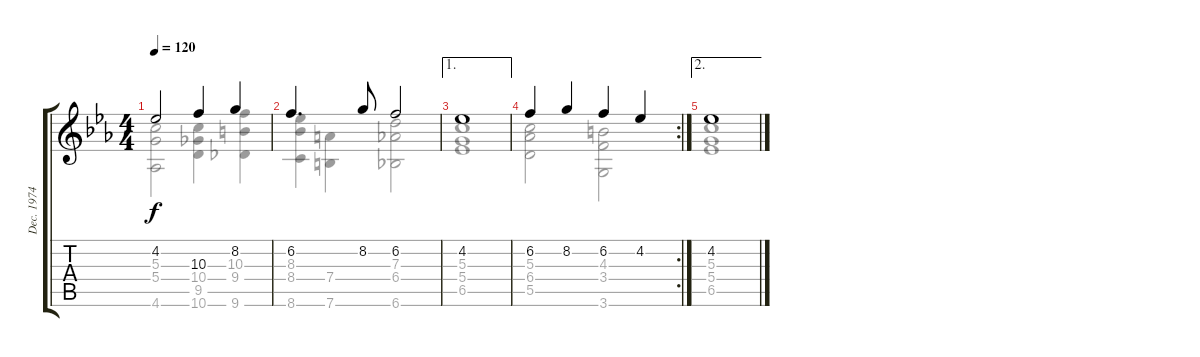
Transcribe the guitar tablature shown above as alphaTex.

\track ("Dec. 1974" "Dec. 1974") {instrument electricguitarjazz}
\staff {score tabs}
\tuning (E4 B3 G3 D3 A2 E2) {hide}
\voice
\ts (4 4)
\tempo 120
\clef g2
\ks cminor
4.2.2{dy f} 10.3.4 8.2.4 |
6.2.4{d} 8.2.8 6.2.2 |
\ae 1
4.2.1 |
\rc 2
6.2.4 8.2.4 6.2.4 4.2.4 |
\ae 2
4.2.1
\voice
\clef g2
\ottava regular
\simile none
\ks cminor
(5.3 5.4 4.6).2{dy f} (10.4 9.5 10.6).4 (10.3 9.4 9.6).4 |
(8.3 8.4 8.6).4 (7.4 7.6).4 (7.3 6.4 6.6).2 |
(5.3 5.4 6.5).1 |
(5.3 6.4 5.5).2 (4.3 3.4 3.6).2 |
(5.3 5.4 6.5).1
